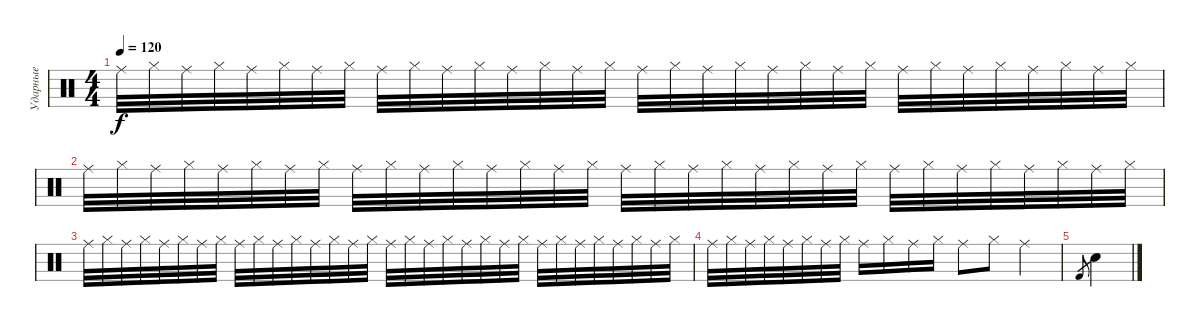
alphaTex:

\track ("Ударные" "Ударные") {instrument percussion}
\staff {score}
\articulation defaults
\ts (4 4)
\tempo 120
\clef neutral
\ks c "Ride (middle)".32{dy f volume 6} "Hi-Hat (closed)".32 "Ride (middle)".32 "Hi-Hat (closed)".32 "Ride (middle)".32 "Hi-Hat (closed)".32 "Ride (middle)".32 "Hi-Hat (closed)".32 "Ride (middle)".32 "Hi-Hat (closed)".32 "Ride (middle)".32 "Hi-Hat (closed)".32 "Ride (middle)".32 "Hi-Hat (closed)".32 "Ride (middle)".32 "Hi-Hat (closed)".32 "Ride (middle)".32 "Hi-Hat (closed)".32 "Ride (middle)".32 "Hi-Hat (closed)".32 "Ride (middle)".32 "Hi-Hat (closed)".32 "Ride (middle)".32 "Hi-Hat (closed)".32 "Ride (middle)".32 "Hi-Hat (closed)".32 "Ride (middle)".32 "Hi-Hat (closed)".32 "Ride (middle)".32 "Hi-Hat (closed)".32 "Ride (middle)".32 "Hi-Hat (closed)".32
|
"Ride (middle)".32 "Hi-Hat (closed)".32 "Ride (middle)".32 "Hi-Hat (closed)".32 "Ride (middle)".32 "Hi-Hat (closed)".32 "Ride (middle)".32 "Hi-Hat (closed)".32 "Ride (middle)".32 "Hi-Hat (closed)".32 "Ride (middle)".32 "Hi-Hat (closed)".32 "Ride (middle)".32 "Hi-Hat (closed)".32 "Ride (middle)".32 "Hi-Hat (closed)".32 "Ride (middle)".32 "Hi-Hat (closed)".32 "Ride (middle)".32 "Hi-Hat (closed)".32 "Ride (middle)".32 "Hi-Hat (closed)".32 "Ride (middle)".32 "Hi-Hat (closed)".32 "Ride (middle)".32 "Hi-Hat (closed)".32 "Ride (middle)".32 "Hi-Hat (closed)".32 "Ride (middle)".32 "Hi-Hat (closed)".32 "Ride (middle)".32 "Hi-Hat (closed)".32 |
"Ride (middle)".32{volume 13} "Hi-Hat (closed)".32 "Ride (middle)".32 "Hi-Hat (closed)".32 "Ride (middle)".32 "Hi-Hat (closed)".32 "Ride (middle)".32 "Hi-Hat (closed)".32 "Ride (middle)".32 "Hi-Hat (closed)".32 "Ride (middle)".32 "Hi-Hat (closed)".32 "Ride (middle)".32 "Hi-Hat (closed)".32 "Ride (middle)".32 "Hi-Hat (closed)".32 "Ride (middle)".32 "Hi-Hat (closed)".32 "Ride (middle)".32 "Hi-Hat (closed)".32 "Ride (middle)".32 "Hi-Hat (closed)".32 "Ride (middle)".32 "Hi-Hat (closed)".32 "Ride (middle)".32 "Hi-Hat (closed)".32 "Ride (middle)".32 "Hi-Hat (closed)".32 "Ride (middle)".32 "Hi-Hat (closed)".32 "Ride (middle)".32 "Hi-Hat (closed)".32 |
"Ride (middle)".32 "Hi-Hat (closed)".32 "Ride (middle)".32 "Hi-Hat (closed)".32 "Ride (middle)".32 "Hi-Hat (closed)".32 "Ride (middle)".32 "Hi-Hat (closed)".32 "Ride (middle)".16 "Hi-Hat (closed)".16 "Ride (middle)".16 "Hi-Hat (closed)".16 "Ride (middle)".8 "Hi-Hat (closed)".8 "Ride (middle)".4 |
"Kick (hit) 2".8{gr} "Electric Snare (hit)".4
